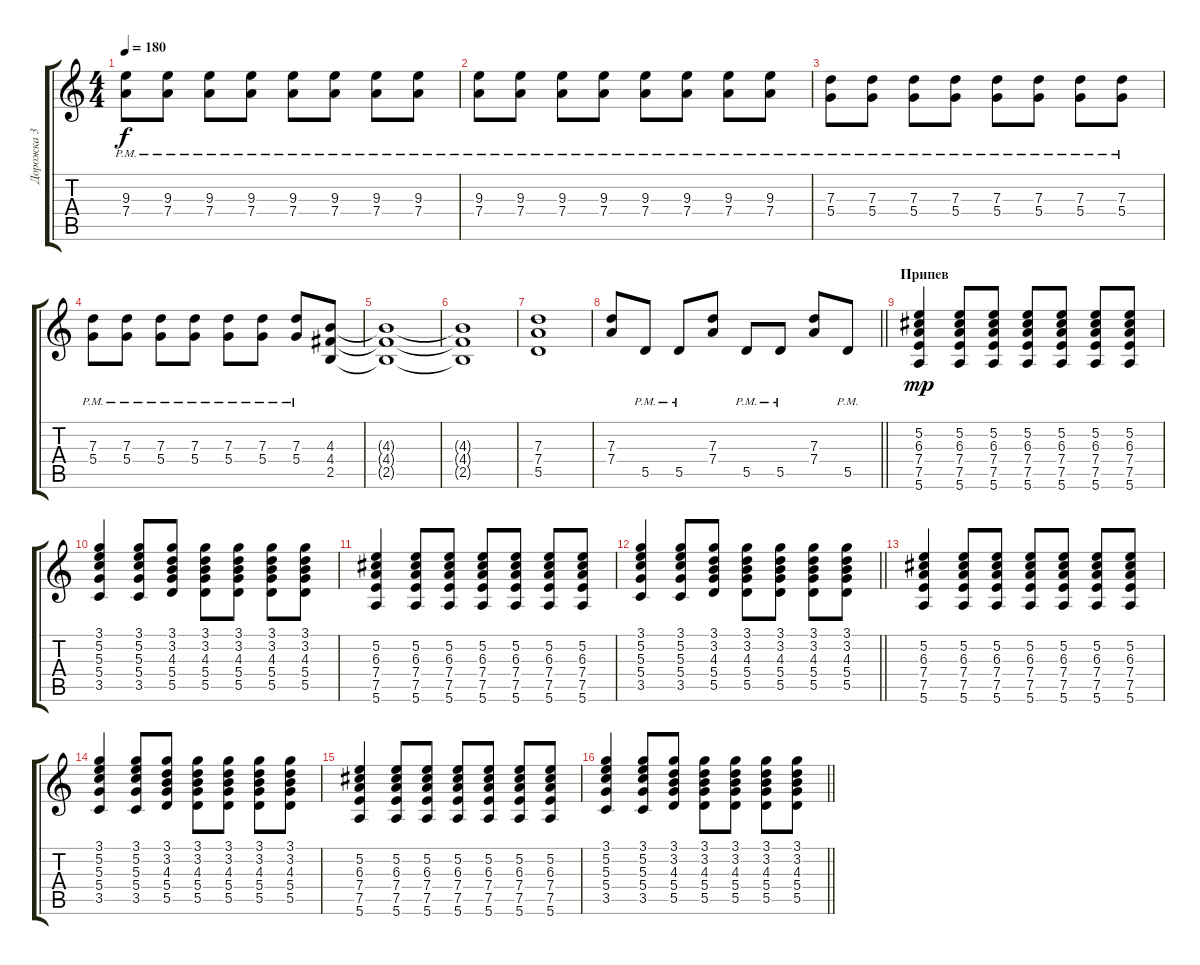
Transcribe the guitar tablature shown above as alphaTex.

\track ("Дорожка 3" "Дорожка 3") {instrument overdrivenguitar}
\staff {score tabs}
\tuning (E4 B3 G3 D3 A2 E2) {hide}
\ts (4 4)
\tempo 180
\clef g2
\ks c
(9.3{pm} 7.4{pm}).8{dy f} (9.3{pm} 7.4{pm}).8 (9.3{pm} 7.4{pm}).8 (9.3{pm} 7.4{pm}).8 (9.3{pm} 7.4{pm}).8 (9.3{pm} 7.4{pm}).8 (9.3{pm} 7.4{pm}).8 (9.3{pm} 7.4{pm}).8 |
(9.3{pm} 7.4{pm}).8 (9.3{pm} 7.4{pm}).8 (9.3{pm} 7.4{pm}).8 (9.3{pm} 7.4{pm}).8 (9.3{pm} 7.4{pm}).8 (9.3{pm} 7.4{pm}).8 (9.3{pm} 7.4{pm}).8 (9.3{pm} 7.4{pm}).8 |
(7.3{pm} 5.4{pm}).8 (7.3{pm} 5.4{pm}).8 (7.3{pm} 5.4{pm}).8 (7.3{pm} 5.4{pm}).8 (7.3{pm} 5.4{pm}).8 (7.3{pm} 5.4{pm}).8 (7.3{pm} 5.4{pm}).8 (7.3{pm} 5.4{pm}).8 |
(7.3{pm} 5.4{pm}).8 (7.3{pm} 5.4{pm}).8 (7.3{pm} 5.4{pm}).8 (7.3{pm} 5.4{pm}).8 (7.3{pm} 5.4{pm}).8 (7.3{pm} 5.4{pm}).8 (7.3{pm} 5.4{pm}).8 (4.3 4.4 2.5).8 |
(4.3{t} 4.4{t} 2.5{t}).1 |
(4.3{t} 4.4{t} 2.5{t}).1 |
(7.3 7.4 5.5).1 |
\barLineRight lightlight
(7.3 7.4).8 5.5{pm}.8 5.5{pm}.8 (7.3 7.4).8 5.5{pm}.8 5.5{pm}.8 (7.3 7.4).8 5.5{pm}.8 |
\section ("" "Припев")
(5.2 6.3 7.4 7.5 5.6).4{dy mp} (5.2 6.3 7.4 7.5 5.6).8 (5.2 6.3 7.4 7.5 5.6).8 (5.2 6.3 7.4 7.5 5.6).8 (5.2 6.3 7.4 7.5 5.6).8 (5.2 6.3 7.4 7.5 5.6).8 (5.2 6.3 7.4 7.5 5.6).8 |
(3.1 5.2 5.3 5.4 3.5).4 (3.1 5.2 5.3 5.4 3.5).8 (3.1 3.2 4.3 5.4 5.5).8 (3.1 3.2 4.3 5.4 5.5).8 (3.1 3.2 4.3 5.4 5.5).8 (3.1 3.2 4.3 5.4 5.5).8 (3.1 3.2 4.3 5.4 5.5).8 |
(5.2 6.3 7.4 7.5 5.6).4 (5.2 6.3 7.4 7.5 5.6).8 (5.2 6.3 7.4 7.5 5.6).8 (5.2 6.3 7.4 7.5 5.6).8 (5.2 6.3 7.4 7.5 5.6).8 (5.2 6.3 7.4 7.5 5.6).8 (5.2 6.3 7.4 7.5 5.6).8 |
\barLineRight lightlight
(3.1 5.2 5.3 5.4 3.5).4 (3.1 5.2 5.3 5.4 3.5).8 (3.1 3.2 4.3 5.4 5.5).8 (3.1 3.2 4.3 5.4 5.5).8 (3.1 3.2 4.3 5.4 5.5).8 (3.1 3.2 4.3 5.4 5.5).8 (3.1 3.2 4.3 5.4 5.5).8 |
(5.2 6.3 7.4 7.5 5.6).4 (5.2 6.3 7.4 7.5 5.6).8 (5.2 6.3 7.4 7.5 5.6).8 (5.2 6.3 7.4 7.5 5.6).8 (5.2 6.3 7.4 7.5 5.6).8 (5.2 6.3 7.4 7.5 5.6).8 (5.2 6.3 7.4 7.5 5.6).8 |
(3.1 5.2 5.3 5.4 3.5).4 (3.1 5.2 5.3 5.4 3.5).8 (3.1 3.2 4.3 5.4 5.5).8 (3.1 3.2 4.3 5.4 5.5).8 (3.1 3.2 4.3 5.4 5.5).8 (3.1 3.2 4.3 5.4 5.5).8 (3.1 3.2 4.3 5.4 5.5).8 |
(5.2 6.3 7.4 7.5 5.6).4 (5.2 6.3 7.4 7.5 5.6).8 (5.2 6.3 7.4 7.5 5.6).8 (5.2 6.3 7.4 7.5 5.6).8 (5.2 6.3 7.4 7.5 5.6).8 (5.2 6.3 7.4 7.5 5.6).8 (5.2 6.3 7.4 7.5 5.6).8 |
\barLineRight lightlight
(3.1 5.2 5.3 5.4 3.5).4 (3.1 5.2 5.3 5.4 3.5).8 (3.1 3.2 4.3 5.4 5.5).8 (3.1 3.2 4.3 5.4 5.5).8 (3.1 3.2 4.3 5.4 5.5).8 (3.1 3.2 4.3 5.4 5.5).8 (3.1 3.2 4.3 5.4 5.5).8
